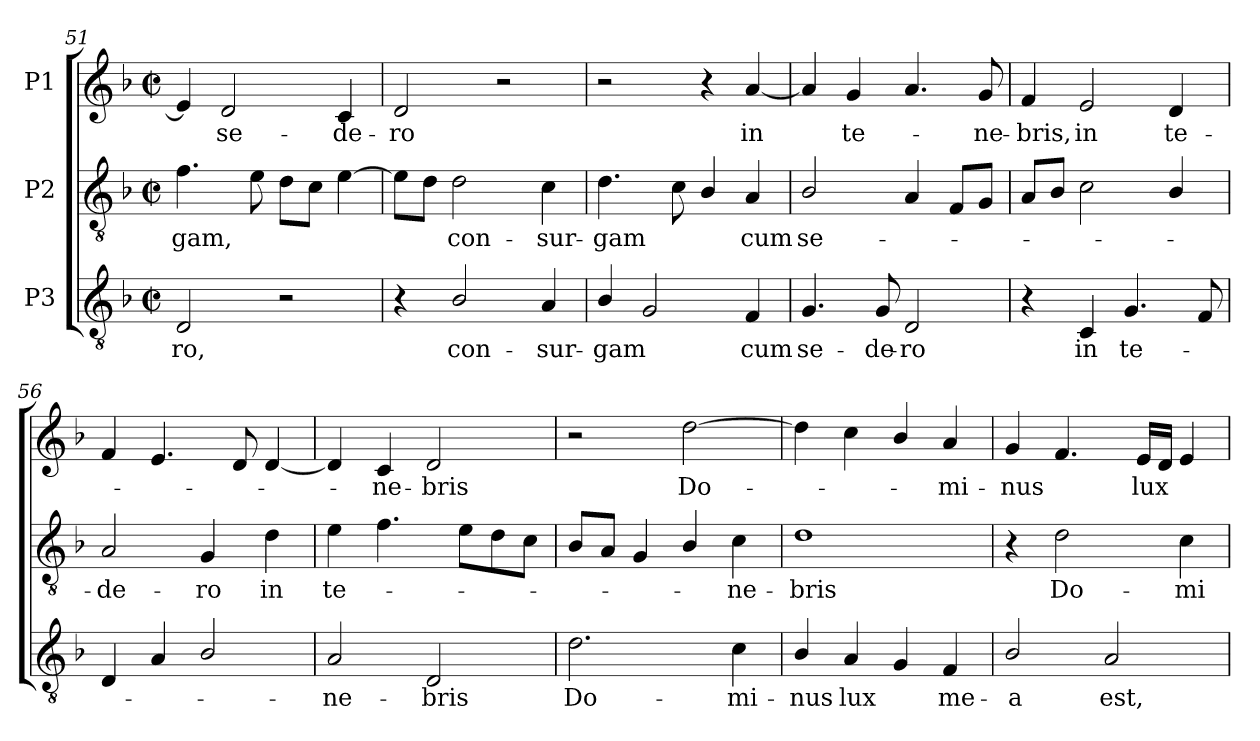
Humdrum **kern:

**kern	**text	**kern	**text	**kern	**text
*part3	*part3	*part2	*part2	*part1	*part1
*staff3	*staff3	*staff2	*staff2	*staff1	*staff1
*I"P3	*	*I"P2	*	*I"P1	*
!!LO:LB:g=z
*clefGv2	*	*clefGv2	*	*clefG2	*
*ITrd7c12	*	*ITrd7c12	*	*	*
*k[b-]	*	*k[b-]	*	*k[b-]	*
*F:	*	*F:	*	*F:	*
*M2/2	*	*M2/2	*	*M2/2	*
*met(c|)	*	*met(c|)	*	*met(c|)	*
=51	=51	=51	=51	=51	=51
!	!LO:LY:b:color=#000000	!	!	!	!
!	!	!	!LO:LY:b:color=#000000	!	!
2DDi/	-ro,	4.Fi\	-gam,	4ei/]	.
!	!	!	!	!	!LO:LY:b:color=#000000
.	.	.	.	2di/	se-
.	.	8Ei\	.	.	.
2r	.	8Di\L	.	.	.
.	.	8Ci\J	.	.	.
!	!	!	!	!	!LO:LY:b:color=#000000
.	.	[4Ei\	.	4ci/	-de-
=52	=52	=52	=52	=52	=52
!	!	!	!	!	!LO:LY:b:color=#000000
4r	.	8Ei\L]	.	2di/	-ro
.	.	8Di\J	.	.	.
!	!LO:LY:b:color=#000000	!	!	!	!
!	!	!	!LO:LY:b:color=#000000	!	!
2BB-i/	con-	2Di\	con-	.	.
.	.	.	.	2r	.
!	!LO:LY:b:color=#000000	!	!	!	!
!	!	!	!LO:LY:b:color=#000000	!	!
4AAi/	-sur-	4Ci\	-sur-	.	.
=53	=53	=53	=53	=53	=53
!	!LO:LY:b:color=#000000	!	!	!	!
!	!	!	!LO:LY:b:color=#000000	!	!
4BB-i/	-gam	4.Di\	-gam	2r	.
2GGi/	.	.	.	.	.
.	.	8Ci\	.	.	.
.	.	4BB-i/	.	4r	.
!	!LO:LY:b:color=#000000	!	!	!	!
!	!	!	!LO:LY:b:color=#000000	!	!
!	!	!	!	!	!LO:LY:b:color=#000000
4FFi/	cum	4AAi/	cum	[4ai/	in
=54	=54	=54	=54	=54	=54
!	!LO:LY:b:color=#000000	!	!	!	!
!	!	!	!LO:LY:b:color=#000000	!	!
4.GGi/	se-	2BB-i/	se-	4ai/]	.
!	!	!	!	!	!LO:LY:b:color=#000000
.	.	.	.	4gi/	te-
!	!LO:LY:b:color=#000000	!	!	!	!
8GGi/	-de-	.	.	.	.
!	!LO:LY:b:color=#000000	!	!	!	!
2DDi/	-ro	4AAi/	.	4.ai/	.
.	.	8FFi/L	.	.	.
!	!	!	!	!	!LO:LY:b:color=#000000
.	.	8GGi/J	.	8gi/	-ne-
=55	=55	=55	=55	=55	=55
!	!	!	!	!	!LO:LY:b:color=#000000
4r	.	8AAi/L	.	4fi/	-bris,
.	.	8BB-i/J	.	.	.
!	!LO:LY:b:color=#000000	!	!	!	!
!	!	!	!	!	!LO:LY:b:color=#000000
4CCi/	in	2Ci\	.	2ei/	in
!	!LO:LY:b:color=#000000	!	!	!	!
4.GGi/	te-	.	.	.	.
!	!	!	!	!	!LO:LY:b:color=#000000
.	.	4BB-i/	.	4di/	te-
8FFi/	.	.	.	.	.
!!LO:LB:g=z
=56	=56	=56	=56	=56	=56
!	!	!	!LO:LY:b:color=#000000	!	!
4DDi/	.	2AAi/	-de-	4fi/	.
4AAi/	.	.	.	4.ei/	.
!	!	!	!LO:LY:b:color=#000000	!	!
2BB-i/	.	4GGi/	-ro	.	.
.	.	.	.	8di/	.
!	!	!	!LO:LY:b:color=#000000	!	!
.	.	4Di\	in	[4di/	.
=57	=57	=57	=57	=57	=57
!	!LO:LY:b:color=#000000	!	!	!	!
!	!	!	!LO:LY:b:color=#000000	!	!
2AAi/	-ne-	4Ei\	te-	4di/]	.
!	!	!	!	!	!LO:LY:b:color=#000000
.	.	4.Fi\	.	4ci/	-ne-
!	!LO:LY:b:color=#000000	!	!	!	!
!	!	!	!	!	!LO:LY:b:color=#000000
2DDi/	-bris	.	.	2di/	-bris
.	.	8Ei\L	.	.	.
.	.	8Di\	.	.	.
.	.	8Ci\J	.	.	.
=58	=58	=58	=58	=58	=58
!	!LO:LY:b:color=#000000	!	!	!	!
2.Di\	Do-	8BB-i/L	.	2r	.
.	.	8AAi/J	.	.	.
.	.	4GGi/	.	.	.
!	!	!	!	!	!LO:LY:b:color=#000000
.	.	4BB-i/	.	[2ddi\	Do-
!	!LO:LY:b:color=#000000	!	!	!	!
!	!	!	!LO:LY:b:color=#000000	!	!
4Ci\	-mi-	4Ci\	-ne-	.	.
=59	=59	=59	=59	=59	=59
!	!LO:LY:b:color=#000000	!	!	!	!
!	!	!	!LO:LY:b:color=#000000	!	!
4BB-i/	-nus	1Di	-bris	4ddi\]	.
!	!LO:LY:b:color=#000000	!	!	!	!
4AAi/	lux	.	.	4cci\	.
4GGi/	.	.	.	4b-i/	.
!	!LO:LY:b:color=#000000	!	!	!	!
!	!	!	!	!	!LO:LY:b:color=#000000
4FFi/	me-	.	.	4ai/	-mi-
=60	=60	=60	=60	=60	=60
!	!LO:LY:b:color=#000000	!	!	!	!
!	!	!	!	!	!LO:LY:b:color=#000000
2BB-i/	-a	4r	.	4gi/	-nus
!	!	!	!LO:LY:b:color=#000000	!	!
.	.	2Di\	Do-	4.fi/	.
!	!LO:LY:b:color=#000000	!	!	!	!
2AAi/	est,	.	.	.	.
!	!	!	!	!	!LO:LY:b:color=#000000
.	.	.	.	16ei/LL	lux
.	.	.	.	16di/JJ	.
!	!	!	!LO:LY:b:color=#000000	!	!
.	.	4Ci\	-mi-	4ei/	.
=	=	=	=	=	=
*-	*-	*-	*-	*-	*-
